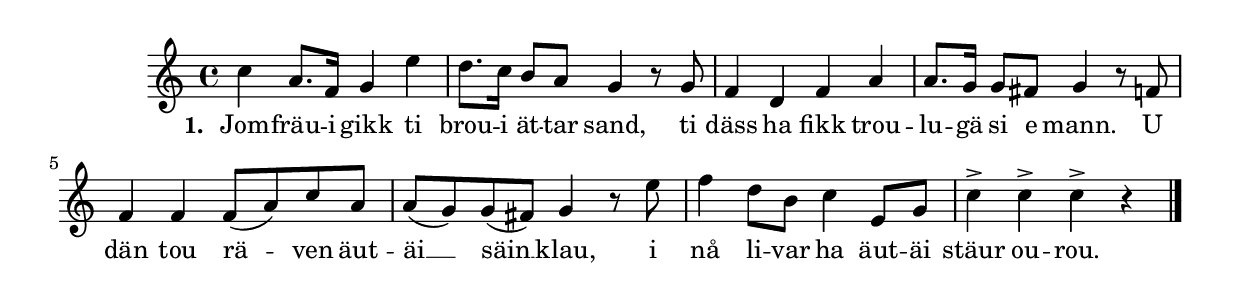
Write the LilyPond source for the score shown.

{
\time 4/4
\key c \major

 c''4 a'8. f'16 g'4 e''  | 
 d''8. c''16 b'8 a' g'4 r8 g'  | 
 f'4 d' f' a'  | 
 a'8. g'16 g'8 fis' g'4 r8 f'  | 
 f'4 f' f'8-( a'-) c'' a'  | 
 a'-( g'-) g'-( fis'-) g'4 r8 e''  | 
 f''4 d''8 b' c''4 e'8 g'  | 
 c''4-> c''-> c''-> r \bar "|." |
 }
 \addlyrics {
     \set stanza = #"1. "
     Jom -- fräu -- i gikk ti brou -- i ät -- tar sand, ti
     däss ha fikk trou -- lu -- gä si e mann. U dän tou rä --  -- ven äut -- 
     äi __ säin __ klau, i nå li -- var ha äut -- äi stäur ou -- rou.
}
